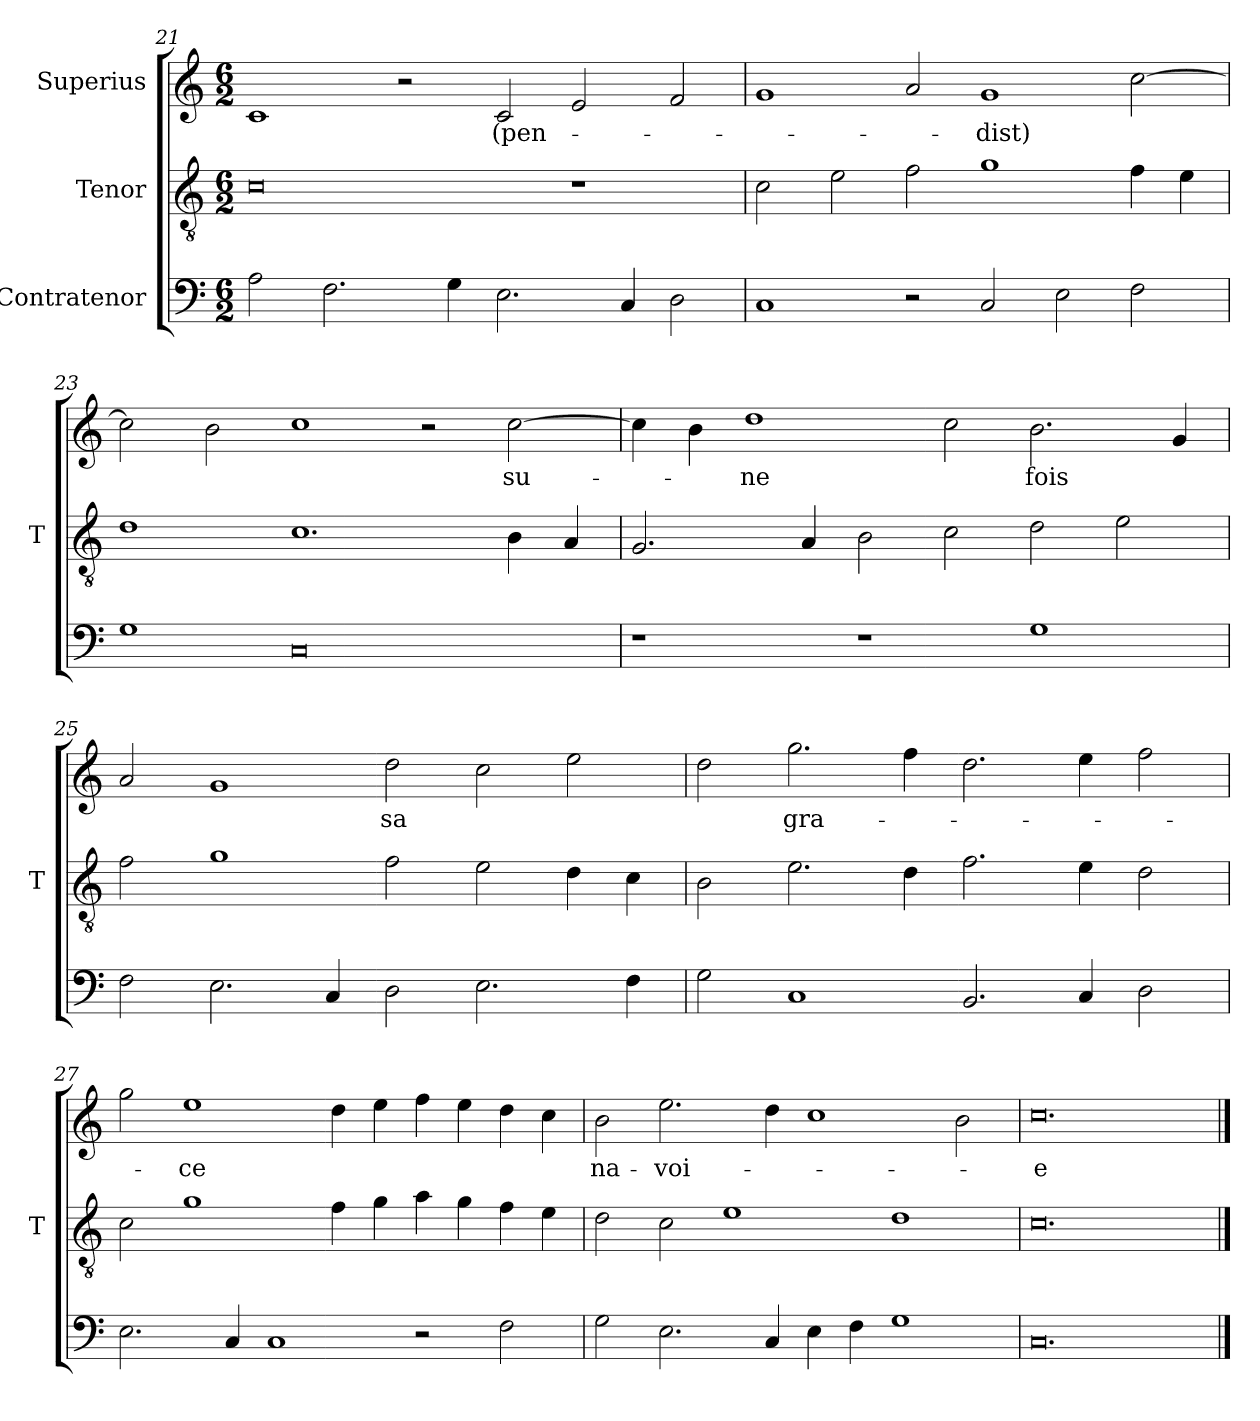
**kern	**kern	**kern	**text
*part3	*part2	*part1	*part1
*staff3	*staff2	*staff1	*staff1
*I"Contratenor	*I"Tenor	*I"Superius	*
*	*I'T	*	*
*clefF4	*clefGv2	*clefG2	*
*M6/2	*M6/2	*M6/2	*
=21	=21	=21	=21
2A	0c	1c	.
2.F	.	.	.
.	.	2r	.
4G	.	.	.
2.E	.	2c	(pen-
.	1r	2e	.
4C	.	.	.
2D	.	2f	.
=22	=22	=22	=22
1C	2c	1g	.
.	2e	.	.
2r	2f	2a	.
2C	1g	1g	-dist)
2E	.	.	.
2F	4f	[2cc	.
.	4e	.	.
=23	=23	=23	=23
1G	1d	2cc]	.
.	.	2b	.
0C	1.c	1cc	.
.	.	2r	.
.	4B	[2cc	su-
.	4A	.	.
=24	=24	=24	=24
1r	2.G	4cc]	.
.	.	4b	.
.	.	1dd	-ne
.	4A	.	.
1r	2B	.	.
.	2c	2cc	.
1G	2d	2.b	-fois
.	2e	.	.
.	.	4g	.
=25	=25	=25	=25
2F	2f	2a	.
2.E	1g	1g	.
4C	.	.	.
2D	2f	2dd	-sa
2.E	2e	2cc	.
.	4d	2ee	.
4F	4c	.	.
=26	=26	=26	=26
2G	2B	2dd	.
1C	2.e	2.gg	gra-
.	4d	4ff	.
2.BB	2.f	2.dd	.
4C	4e	4ee	.
2D	2d	2ff	.
=27	=27	=27	=27
2.E	2c	2gg	.
.	1g	1ee	-ce
4C	.	.	.
1C	.	.	.
.	4f	4dd	.
.	4g	4ee	.
2r	4a	4ff	.
.	4g	4ee	.
2F	4f	4dd	.
.	4e	4cc	.
=28	=28	=28	=28
2G	2d	2b	na-
2.E	2c	2.ee	-voi-
.	1e	.	.
4C	.	4dd	.
4E	.	1cc	.
4F	.	.	.
1G	1d	.	.
.	.	2b	.
=29	=29	=29	=29
0.C	0.c	0.cc	-e
==	==	==	==
*-	*-	*-	*-
